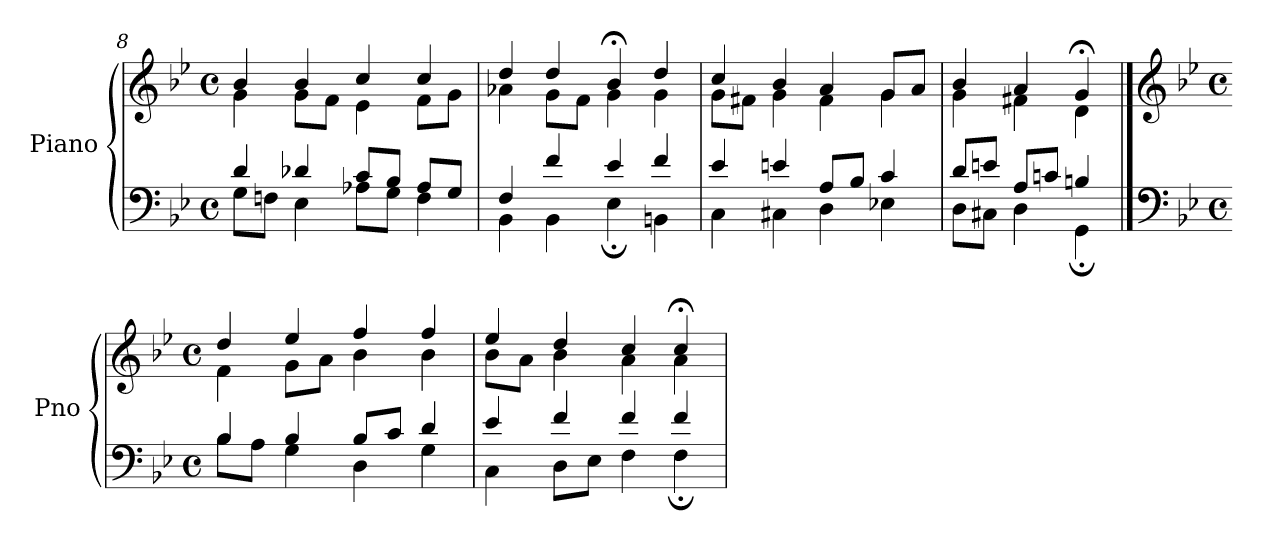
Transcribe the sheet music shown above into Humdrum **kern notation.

**kern	**kern
*part1	*part1
*staff2	*staff1
*I"Piano	*
*I'Pno	*
*clefF4	*clefG2
*k[b-e-]	*k[b-e-]
*M4/4	*M4/4
*met(c)	*met(c)
=8	=8
*^	*^
4d/	8G\L	4b-/	4g\
.	8Fn\J	.	.
4d-X/	4E-\	4b-/	8g\L
.	.	.	8f\J
8c/L	8A-X\L	4cc/	4e-\
8B-/J	8G\J	.	.
8A-/L	4F\	4cc/	8f\L
8G/J	.	.	8g\J
=9	=9	=9	=9
4F/	4BB-\	4dd/	4a-X\
4f/	4BB-\	4dd/	8g\L
.	.	.	8f\J
4e-/	4E-;\	4b-;</	4g\
4f/	4BBn\	4dd/	4g\
=10	=10	=10	=10
4e-/	4C\	4cc/	8g\L
.	.	.	8f#X\J
4en/	4C#X\	4b-/	4g\
8A/L	4D\	4a/	4f#\
8B-/J	.	.	.
4c/	4E-X\	8g/L	4g\
.	.	8a/J	.
=11	=11	=11	=11
8d/L	8D\L	4b-/	4g\
8en/J	8C#X\J	.	.
8A/L	4D\	4a/	4f#X\
8cn/J	.	.	.
4Bn/	4GG;\	4g;</	4d\
==1	==1	==1	==1
*clefF4	*	*clefG2	*
*k[b-e-]	*	*k[b-e-]	*
*M4/4	*	*M4/4	*
*met(c)	*	*met(c)	*
4B-/	8B-\L	4dd/	4f\
.	8A\J	.	.
4B-/	4G\	4ee-/	8g\L
.	.	.	8a\J
8B-/L	4D\	4ff/	4b-\
8c/J	.	.	.
4d/	4G\	4ff/	4b-\
=2	=2	=2	=2
4e-/	4C\	4ee-/	8b-\L
.	.	.	8a\J
4f/	8D\L	4dd/	4b-\
.	8E-\J	.	.
4f/	4F\	4cc/	4a\
4f/	4F;\	4cc;</	4a\
*v	*v	*	*
*	*v	*v
=	=
*-	*-
